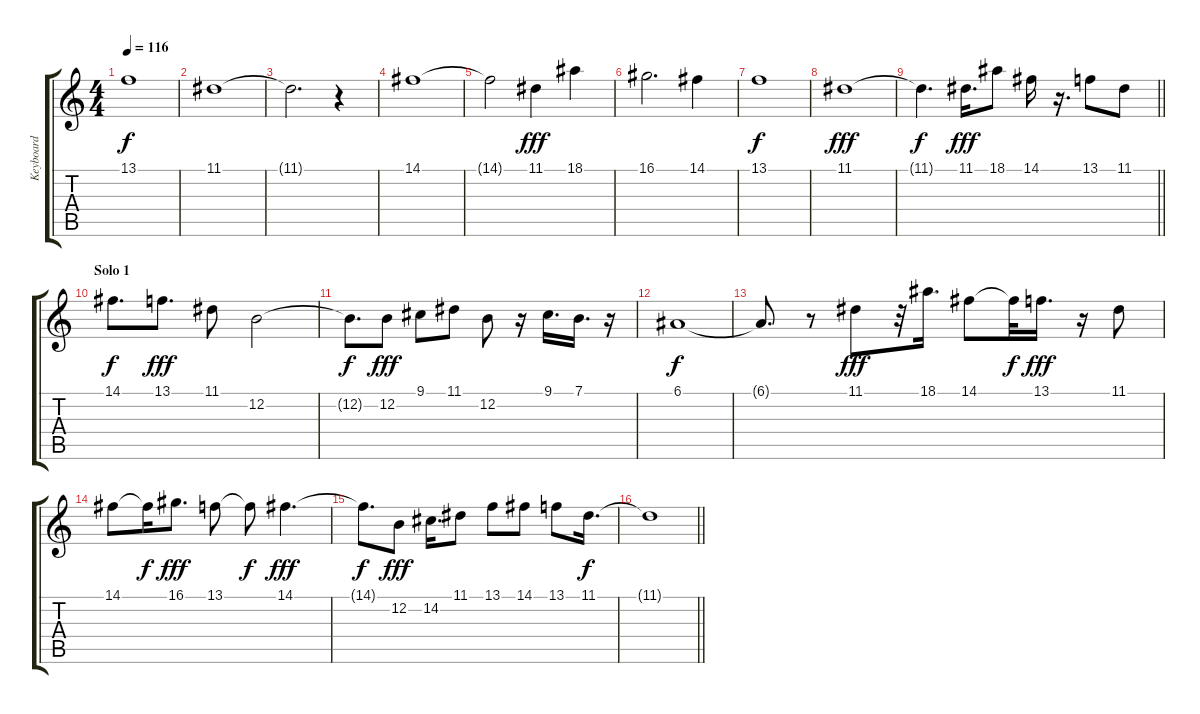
\track ("Keyboard" "Keyboard") {instrument stringensemble1}
\staff {score tabs}
\tuning (E4 B3 G3 D3 A2 E2) {hide}
\ts (4 4)
\tempo 116
\clef g2
\ks c
13.1.1{dy f} |
11.1.1 |
11.1{t}.2{d} r.4 |
14.1.1 |
14.1{t}.2 11.1.4{dy fff} 18.1.4 |
16.1.2{d} 14.1.4 |
13.1.1{dy f} |
11.1.1{dy fff} |
\barLineRight lightlight
11.1{t}.4{d dy f} 11.1.16{d dy fff} 18.1.8 14.1.16 r.16{d} 13.1.8 11.1.8 |
\section ("" "Solo 1")
14.1.8{d dy f} 13.1.8{d dy fff} 11.1.8 12.2.2 |
12.2{t}.8{d dy f} 12.2.8{dy fff} 9.1.8 11.1.8 12.2.8 r.16 9.1.16{d} 7.1.16{d} r.16 |
6.1.1{dy f} |
6.1{t}.8{d} r.8 11.1.8{dy fff} r.32 18.1.16{d} 14.1.8 14.1{t}.32{dy f} 13.1.16{d dy fff} r.16 11.1.8 |
14.1.8 14.1{t}.16{dy f} 16.1.8{d dy fff} 13.1.8 13.1{t}.8{dy f} 14.1.4{d dy fff} |
14.1{t}.8{d dy f} 12.2.8{dy fff} 14.2.16{d} 11.1.8 13.1.8 14.1.8 13.1.8 11.1.16{d dy f} |
\barLineRight lightlight
11.1{t}.1
